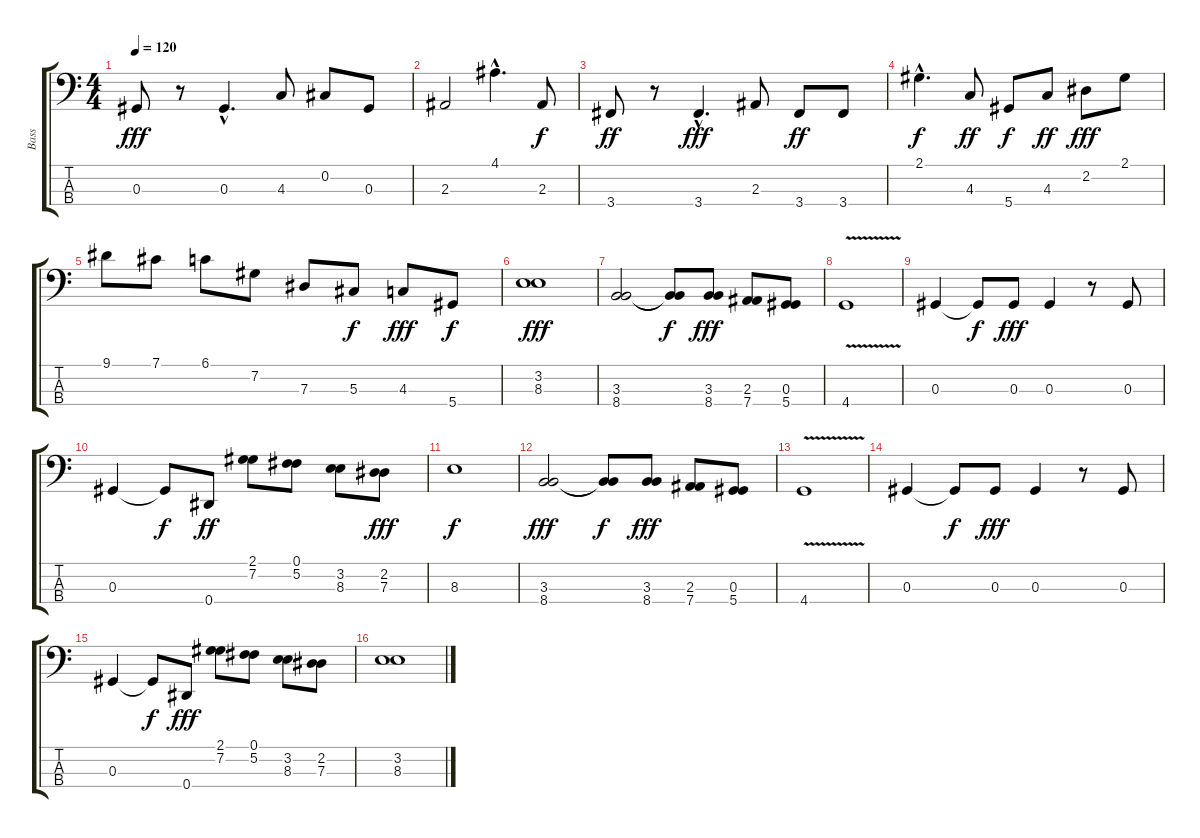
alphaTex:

\track ("Bass" "Bass") {instrument electricbassfinger}
\staff {score tabs}
\tuning (Gb2 Db2 Ab1 Eb1) {hide}
\ts (4 4)
\tempo 120
\clef f4
\ks c
0.3.8{dy fff} r.8 0.3{hac}.4{d} 4.3.8 0.2.8 0.3.8 |
2.3.2 4.1{hac}.4{d} 2.3.8{dy f} |
3.4.8{dy ff} r.8 3.4{hac}.4{d dy fff} 2.3.8 3.4.8{dy ff} 3.4.8 |
2.1{hac}.4{d dy f} 4.3.8{dy ff} 5.4.8{dy f} 4.3.8{dy ff} 2.2.8{dy fff} 2.1.8 |
9.1.8 7.1.8 6.1.8 7.2.8 7.3.8 5.3.8{dy f} 4.3.8{dy fff} 5.4.8{dy f} |
\section ("" "")
(3.2 8.3).1{dy fff} |
(3.3 8.4).2 (3.3{t} 8.4{t}).8{dy f} (3.3 8.4).8{dy fff} (2.3 7.4).8 (0.3 5.4).8 |
4.4{v}.1 |
0.3.4 0.3{t}.8{dy f} 0.3.8{dy fff} 0.3.4 r.8 0.3.8 |
0.3.4 0.3{t}.8{dy f} 0.4.8{dy ff} (2.1 7.2).8 (0.1 5.2).8 (3.2 8.3).8 (2.2 7.3).8{dy fff} |
8.3.1{dy f} |
(3.3 8.4).2{dy fff} (3.3{t} 8.4{t}).8{dy f} (3.3 8.4).8{dy fff} (2.3 7.4).8 (0.3 5.4).8 |
4.4{v}.1 |
0.3.4 0.3{t}.8{dy f} 0.3.8{dy fff} 0.3.4 r.8 0.3.8 |
0.3.4 0.3{t}.8{dy f} 0.4.8{dy fff} (2.1 7.2).8 (0.1 5.2).8 (3.2 8.3).8 (2.2 7.3).8 |
(3.2 8.3).1
